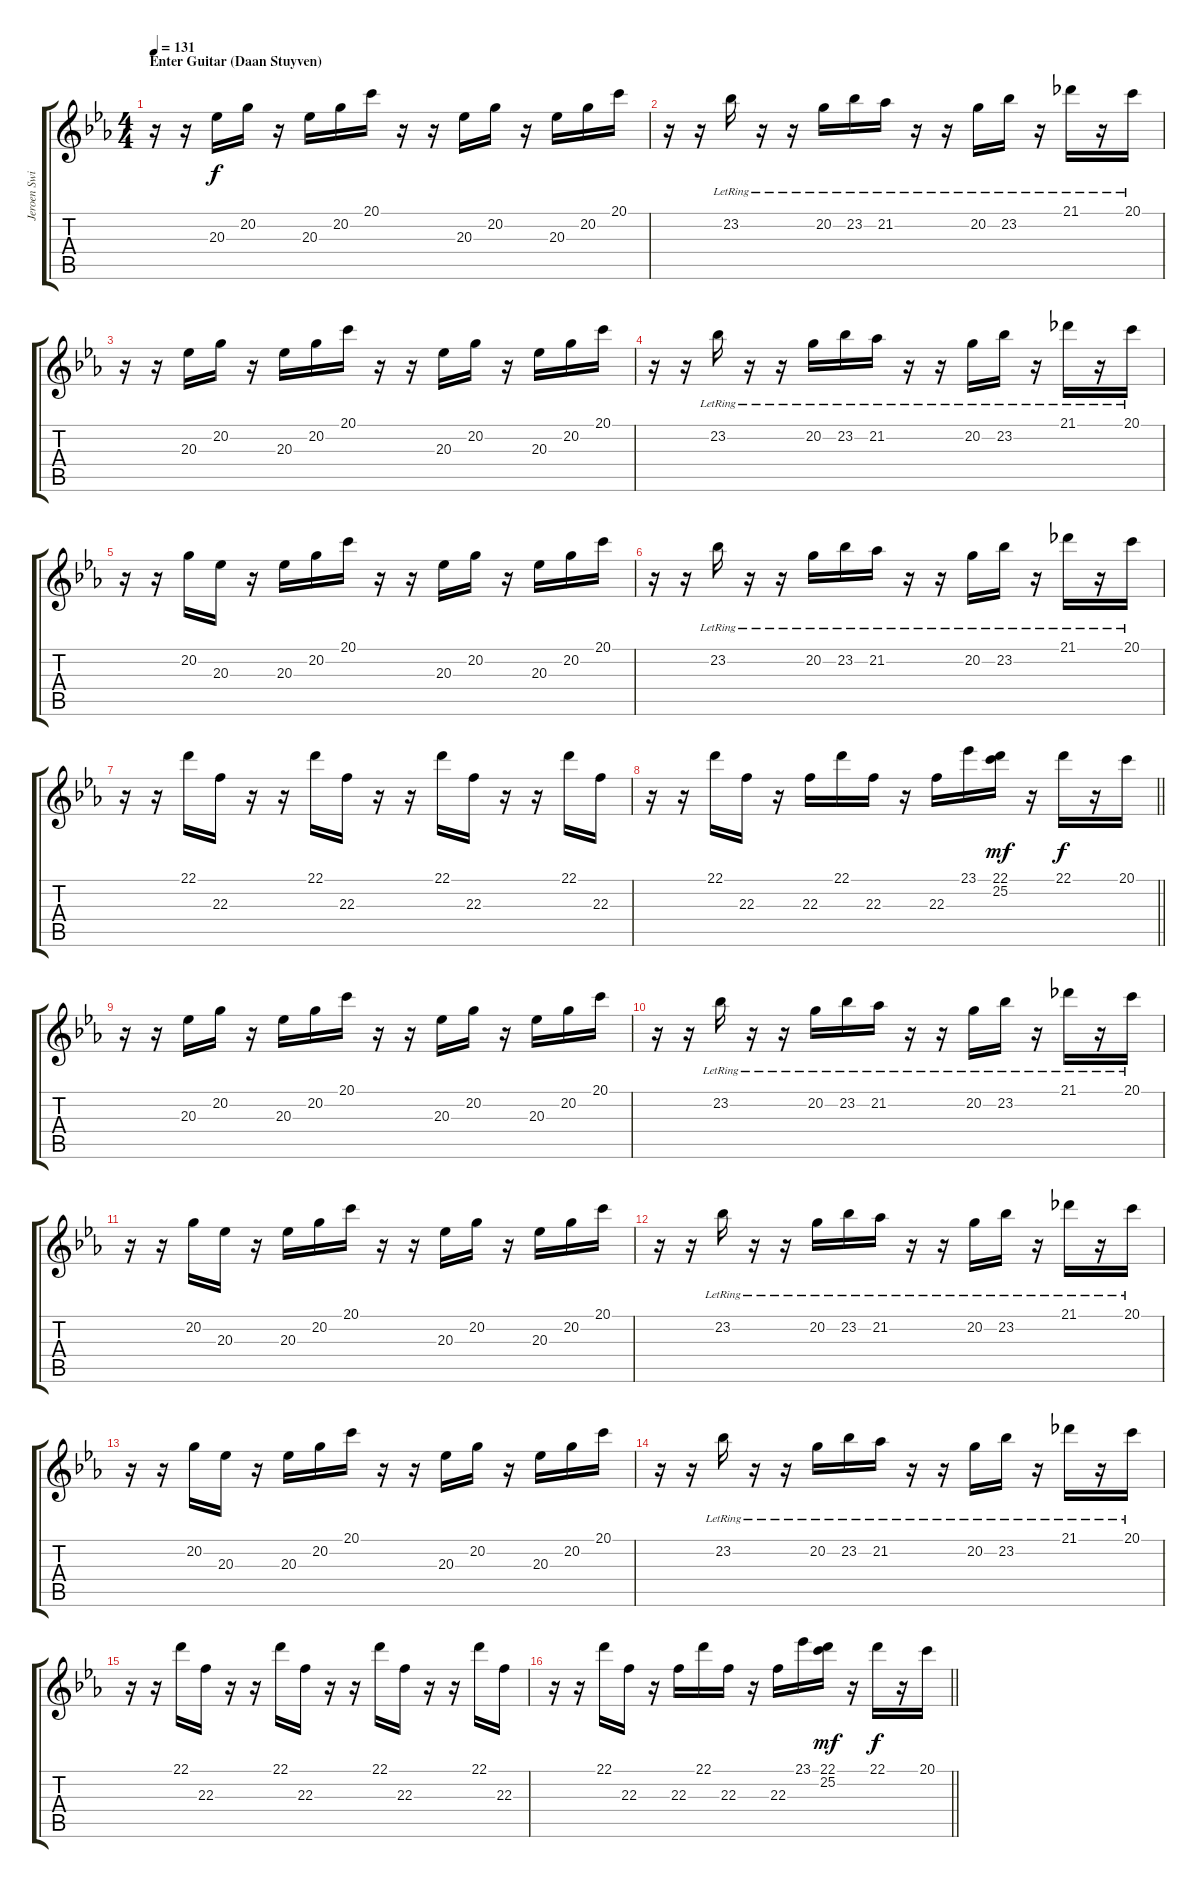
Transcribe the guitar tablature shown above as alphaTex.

\track ("Jeroen Swinnen (Keyboard)" "Jeroen Swi") {instrument lead5charang}
\staff {score tabs}
\tuning (E4 B3 G3 D3 A2 E2) {hide}
\ts (4 4)
\section ("" "Enter Guitar (Daan Stuyven)")
\tempo 131
\clef g2
\ks cminor
r.16{dy f} r.16 20.3.16 20.2.16 r.16 20.3.16 20.2.16 20.1.16 r.16 r.16 20.3.16 20.2.16 r.16 20.3.16 20.2.16 20.1.16 |
r.16 r.16 23.2{lr}.16 r.16 r.16 20.2{lr}.16 23.2{lr}.16 21.2{lr}.16 r.16 r.16 20.2{lr}.16 23.2{lr}.16 r.16 21.1{lr}.16 r.16 20.1{lr}.16 |
r.16 r.16 20.3.16 20.2.16 r.16 20.3.16 20.2.16 20.1.16 r.16 r.16 20.3.16 20.2.16 r.16 20.3.16 20.2.16 20.1.16 |
r.16 r.16 23.2{lr}.16 r.16 r.16 20.2{lr}.16 23.2{lr}.16 21.2{lr}.16 r.16 r.16 20.2{lr}.16 23.2{lr}.16 r.16 21.1{lr}.16 r.16 20.1{lr}.16 |
r.16 r.16 20.2.16 20.3.16 r.16 20.3.16 20.2.16 20.1.16 r.16 r.16 20.3.16 20.2.16 r.16 20.3.16 20.2.16 20.1.16 |
r.16 r.16 23.2{lr}.16 r.16 r.16 20.2{lr}.16 23.2{lr}.16 21.2{lr}.16 r.16 r.16 20.2{lr}.16 23.2{lr}.16 r.16 21.1{lr}.16 r.16 20.1{lr}.16 |
r.16 r.16 22.1.16 22.3.16 r.16 r.16 22.1.16 22.3.16 r.16 r.16 22.1.16 22.3.16 r.16 r.16 22.1.16 22.3.16 |
\barLineRight lightlight
r.16 r.16 22.1.16 22.3.16 r.16 22.3.16 22.1.16 22.3.16 r.16 22.3.16 23.1.16 (22.1 25.2).16{dy mf} r.16 22.1.16{dy f} r.16 20.1.16 |
r.16 r.16 20.3.16 20.2.16 r.16 20.3.16 20.2.16 20.1.16 r.16 r.16 20.3.16 20.2.16 r.16 20.3.16 20.2.16 20.1.16 |
r.16 r.16 23.2{lr}.16 r.16 r.16 20.2{lr}.16 23.2{lr}.16 21.2{lr}.16 r.16 r.16 20.2{lr}.16 23.2{lr}.16 r.16 21.1{lr}.16 r.16 20.1{lr}.16 |
r.16 r.16 20.2.16 20.3.16 r.16 20.3.16 20.2.16 20.1.16 r.16 r.16 20.3.16 20.2.16 r.16 20.3.16 20.2.16 20.1.16 |
r.16 r.16 23.2{lr}.16 r.16 r.16 20.2{lr}.16 23.2{lr}.16 21.2{lr}.16 r.16 r.16 20.2{lr}.16 23.2{lr}.16 r.16 21.1{lr}.16 r.16 20.1{lr}.16 |
r.16 r.16 20.2.16 20.3.16 r.16 20.3.16 20.2.16 20.1.16 r.16 r.16 20.3.16 20.2.16 r.16 20.3.16 20.2.16 20.1.16 |
r.16 r.16 23.2{lr}.16 r.16 r.16 20.2{lr}.16 23.2{lr}.16 21.2{lr}.16 r.16 r.16 20.2{lr}.16 23.2{lr}.16 r.16 21.1{lr}.16 r.16 20.1{lr}.16 |
r.16 r.16 22.1.16 22.3.16 r.16 r.16 22.1.16 22.3.16 r.16 r.16 22.1.16 22.3.16 r.16 r.16 22.1.16 22.3.16 |
\barLineRight lightlight
r.16 r.16 22.1.16 22.3.16 r.16 22.3.16 22.1.16 22.3.16 r.16 22.3.16 23.1.16 (22.1 25.2).16{dy mf} r.16 22.1.16{dy f} r.16 20.1.16
